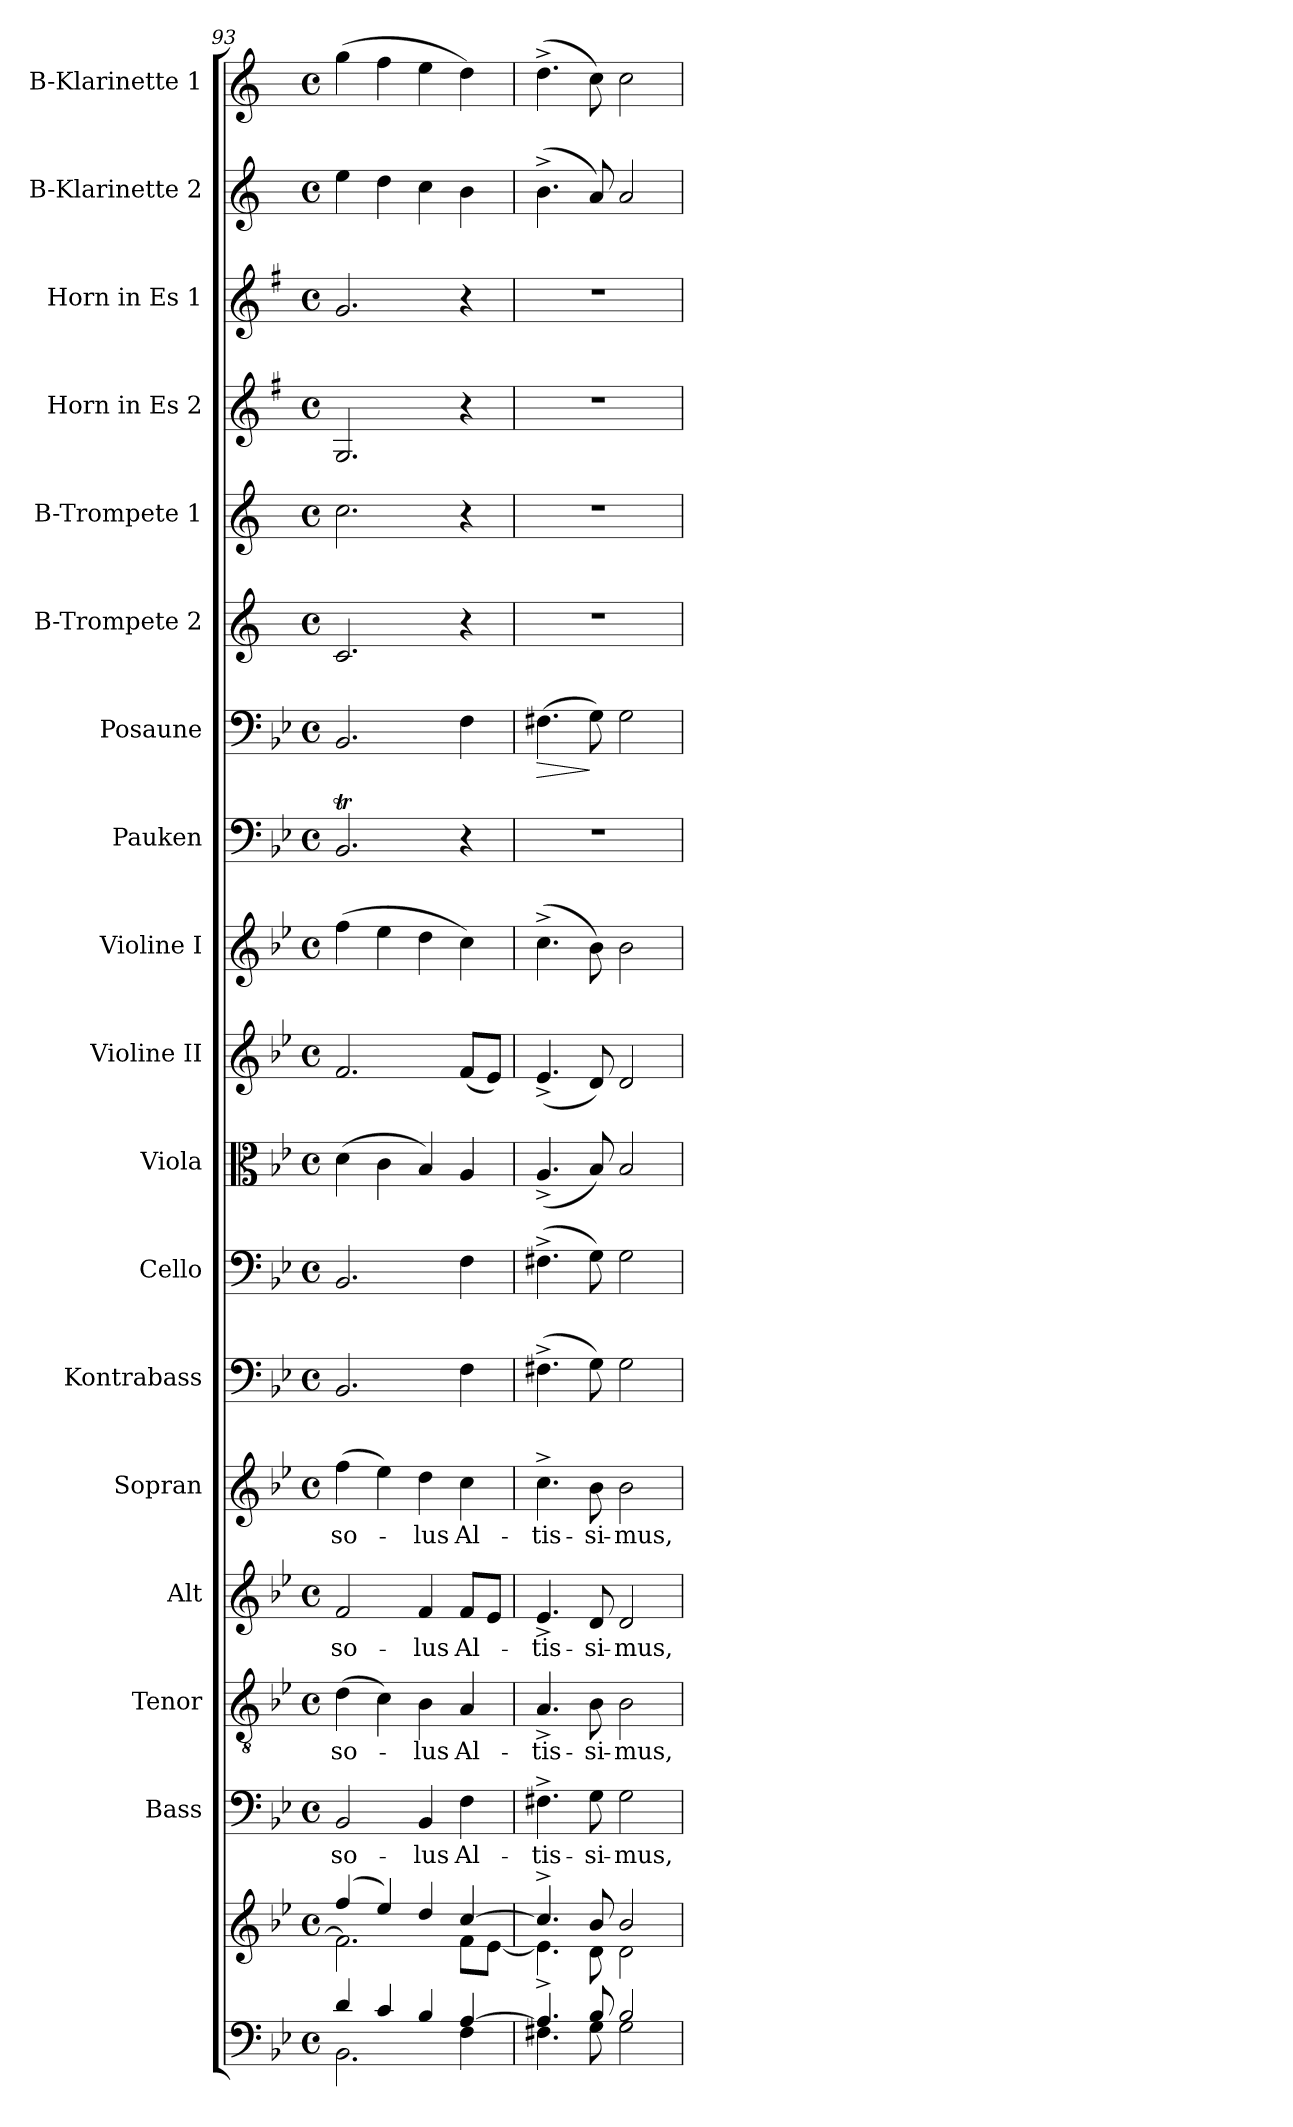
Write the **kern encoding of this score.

**kern	**kern	**kern	**text	**kern	**text	**kern	**text	**kern	**text	**kern	**kern	**kern	**kern	**kern	**kern	**kern	**dynam	**kern	**kern	**kern	**kern	**kern	**kern
*part18	*part18	*part17	*part17	*part16	*part16	*part15	*part15	*part14	*part14	*part13	*part12	*part11	*part10	*part9	*part8	*part7	*part7	*part6	*part5	*part4	*part3	*part2	*part1
*staff19	*staff18	*staff17	*staff17	*staff16	*staff16	*staff15	*staff15	*staff14	*staff14	*staff13	*staff12	*staff11	*staff10	*staff9	*staff8	*staff7	*staff7	*staff6	*staff5	*staff4	*staff3	*staff2	*staff1
*	*	*I"Bass	*	*I"Tenor	*	*I"Alt	*	*I"Sopran	*	*I"Kontrabass	*I"Cello	*I"Viola	*I"Violine II	*I"Violine I	*I"Pauken	*I"Posaune	*	*I"B-Trompete 2	*I"B-Trompete 1	*I"Horn in Es 2	*I"Horn in Es 1	*I"B-Klarinette 2	*I"B-Klarinette 1
*	*	*I'B.	*	*I'T.	*	*I'A.	*	*I'S.	*	*I'Kb.	*	*I'Vla.	*I'Vl. II	*I'Vl. I	*I'Pk.	*I'Pos.	*	*I'B Trp. 2	*I'B Trp. 1	*	*	*I'B Kl. 2	*I'B Kl. 1
!!LO:PB:g=z
*clefF4	*clefG2	*clefF4	*	*clefGv2	*	*clefG2	*	*clefG2	*	*clefF4	*clefF4	*clefC3	*clefG2	*clefG2	*clefF4	*clefF4	*	*clefG2	*clefG2	*clefG2	*clefG2	*clefG2	*clefG2
*	*	*	*	*	*	*	*	*	*	*ITrd7c12	*	*	*	*	*	*	*	*ITrd1c2	*ITrd1c2	*ITrd5c9	*ITrd5c9	*ITrd1c2	*ITrd1c2
*k[b-e-]	*k[b-e-]	*k[b-e-]	*	*k[b-e-]	*	*k[b-e-]	*	*k[b-e-]	*	*k[b-e-]	*k[b-e-]	*k[b-e-]	*k[b-e-]	*k[b-e-]	*k[b-e-]	*k[b-e-]	*	*k[b-e-]	*k[b-e-]	*k[b-e-]	*k[b-e-]	*k[b-e-]	*k[b-e-]
*B-:	*B-:	*B-:	*	*B-:	*	*B-:	*	*B-:	*	*B-:	*B-:	*B-:	*B-:	*B-:	*B-:	*B-:	*	*B-:	*B-:	*B-:	*B-:	*B-:	*B-:
*M4/4	*M4/4	*M4/4	*	*M4/4	*	*M4/4	*	*M4/4	*	*M4/4	*M4/4	*M4/4	*M4/4	*M4/4	*M4/4	*M4/4	*	*M4/4	*M4/4	*M4/4	*M4/4	*M4/4	*M4/4
*met(c)	*met(c)	*met(c)	*	*met(c)	*	*met(c)	*	*met(c)	*	*met(c)	*met(c)	*met(c)	*met(c)	*met(c)	*met(c)	*met(c)	*	*met(c)	*met(c)	*met(c)	*met(c)	*met(c)	*met(c)
=93	=93	=93	=93	=93	=93	=93	=93	=93	=93	=93	=93	=93	=93	=93	=93	=93	=93	=93	=93	=93	=93	=93	=93
*^	*^	*	*	*	*	*	*	*	*	*	*	*	*	*	*	*	*	*	*	*	*	*	*
!	!	!	!	!	!LO:LY:b	!	!LO:LY:b	!	!LO:LY:b	!	!LO:LY:b	!	!	!	!	!	!	!	!	!	!	!	!	!	!
4d/	2.BB-\	(4ff/	2.f\]	2BB-/	so-	(>4d\	so-	2f/	so-	(>4ff\	so-	2.BBB-/	2.BB-/	(>4d\	2.f/	(>4ff\	2.BB-T/	2.BB-/	.	2.B-/	2.b-\	2.BB-/	2.B-/	4dd\	(>4ff\
4c/	.	4ee-/)	.	.	.	4c\)	.	.	.	4ee-\)	.	.	.	4c\	.	4ee-\	.	.	.	.	.	.	.	4cc\	4ee-\
!	!	!	!	!	!LO:LY:b	!	!LO:LY:b	!	!LO:LY:b	!	!LO:LY:b	!	!	!	!	!	!	!	!	!	!	!	!	!	!
4B-/	.	4dd/	.	4BB-/	-lus	4B-\	-lus	4f/	-lus	4dd\	-lus	.	.	4B-/)	.	4dd\	.	.	.	.	.	.	.	4b-\	4dd\
!	!	!	!	!	!LO:LY:b	!	!LO:LY:b	!	!LO:LY:b	!	!LO:LY:b	!	!	!	!	!	!	!	!	!	!	!	!	!	!
[>4A/	4F\	[>4cc/	8f\L	4F\	Al-	4A/	Al-	8f/L	Al-	4cc\	Al-	4FF\	4F\	4A/	(<8f/L	4cc\)	4r	4F\	.	4r	4r	4r	4r	4a\	4cc\)
.	.	.	[<8e-\J	.	.	.	.	8e-/J	.	.	.	.	.	.	8e-/J)	.	.	.	.	.	.	.	.	.	.
=94	=94	=94	=94	=94	=94	=94	=94	=94	=94	=94	=94	=94	=94	=94	=94	=94	=94	=94	=94	=94	=94	=94	=94	=94	=94
!	!	!	!	!	!LO:LY:b	!	!LO:LY:b	!	!LO:LY:b	!	!LO:LY:b	!	!	!	!	!	!	!	!LO:HP:b	!	!	!	!	!	!
4.A^</]	4.F#X\	4.cc^>/]	4.e-\]	4.F#X^>\	-tis-	4.A^>/	-tis-	4.e-^>/	-tis-	4.cc^>\	-tis-	(>4.FF#X^>\	(>4.F#X^>\	(<4.A^</	(<4.e-^</	(>4.cc^>\	1r	(>4.F#X\	>	1r	1r	1r	1r	(>4.a^>\	(>4.cc^>\
!	!	!	!	!	!LO:LY:b	!	!LO:LY:b	!	!LO:LY:b	!	!LO:LY:b	!	!	!	!	!	!	!	!	!	!	!	!	!	!
8B-/	8G\	8b-/	8d\	8G\	-si-	8B-\	-si-	8d/	-si-	8b-\	-si-	8GG\)	8G\)	8B-/)	8d/)	8b-\)	.	8G\)	]	.	.	.	.	8g/)	8b-\)
!	!	!	!	!	!LO:LY:b	!	!LO:LY:b	!	!LO:LY:b	!	!LO:LY:b	!	!	!	!	!	!	!	!	!	!	!	!	!	!
2B-/	2G\	2b-/	2d\	2G\	-mus,	2B-\	-mus,	2d/	-mus,	2b-\	-mus,	2GG\	2G\	2B-/	2d/	2b-\	.	2G\	.	.	.	.	.	2g/	2b-\
*v	*v	*	*	*	*	*	*	*	*	*	*	*	*	*	*	*	*	*	*	*	*	*	*	*	*
*	*v	*v	*	*	*	*	*	*	*	*	*	*	*	*	*	*	*	*	*	*	*	*	*	*
=	=	=	=	=	=	=	=	=	=	=	=	=	=	=	=	=	=	=	=	=	=	=	=
*-	*-	*-	*-	*-	*-	*-	*-	*-	*-	*-	*-	*-	*-	*-	*-	*-	*-	*-	*-	*-	*-	*-	*-
